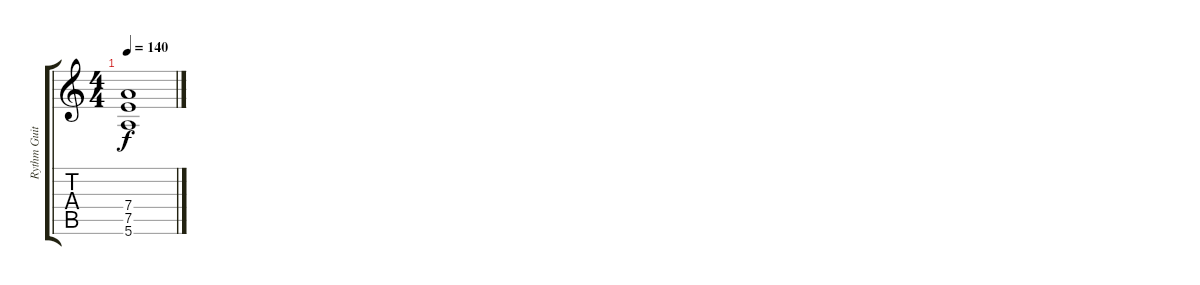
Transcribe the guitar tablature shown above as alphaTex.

\track ("Rythm Guitar" "Rythm Guit") {instrument distortionguitar}
\staff {score tabs}
\tuning (E4 B3 G3 D3 A2 E2) {hide}
\ts (4 4)
\tempo 140
\clef g2
\ks c
(7.4{t} 7.5{t} 5.6{t}).1{dy f}
